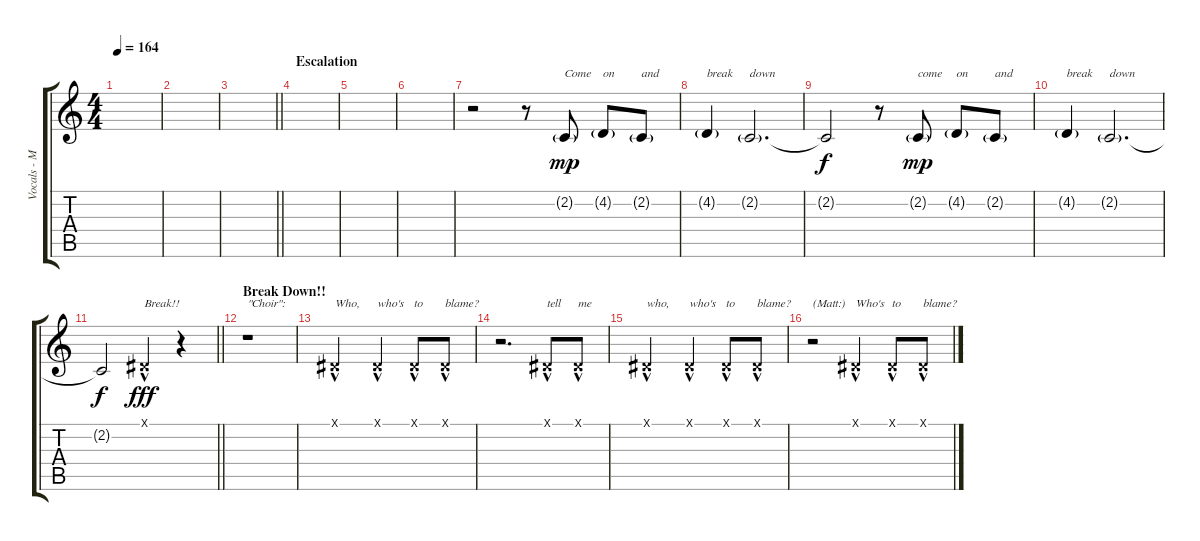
\track ("Vocals - Matt Wilson" "Vocals - M") {instrument sopranosax}
\staff {score tabs}
\tuning (Eb4 Bb3 Gb3 Db3 Ab2 Eb2) {hide}
\ts (4 4)
\tempo 164
\clef g2
\ks c
|
|
\barLineRight lightlight
|
\section ("" "Escalation")
|
|
|
r.2 r.8 2.2{g}.8{txt "Come" dy mp} 4.2{g}.8{txt "on"} 2.2{g}.8{txt "and"} |
4.2{g}.4{txt "break"} 2.2{g}.2{d txt "down"} |
2.2{t}.2{dy f} r.8 2.2{g}.8{txt "come" dy mp} 4.2{g}.8{txt "on"} 2.2{g}.8{txt "and"} |
4.2{g}.4{txt "break"} 2.2{g}.2{d txt "down"} |
\barLineRight lightlight
2.2{t}.2{dy f} 0.1{hac x}.4{txt "Break!!" dy fff} r.4 |
\section ("" "Break Down!!")
r.1{txt "\"Choir\":"} |
0.1{hac x}.2{txt "Who,"} 0.1{hac x}.4{txt "who's"} 0.1{hac x}.8{txt "to"} 0.1{hac x}.8{txt "blame?"} |
r.2{d} 0.1{hac x}.8{txt "tell"} 0.1{hac x}.8{txt "me"} |
0.1{hac x}.2{txt "who,"} 0.1{hac x}.4{txt "who's"} 0.1{hac x}.8{txt "to"} 0.1{hac x}.8{txt "blame?"} |
r.2{txt "(Matt:)"} 0.1{hac x}.4{txt "Who's"} 0.1{hac x}.8{txt "to"} 0.1{hac x}.8{txt "blame?"}
